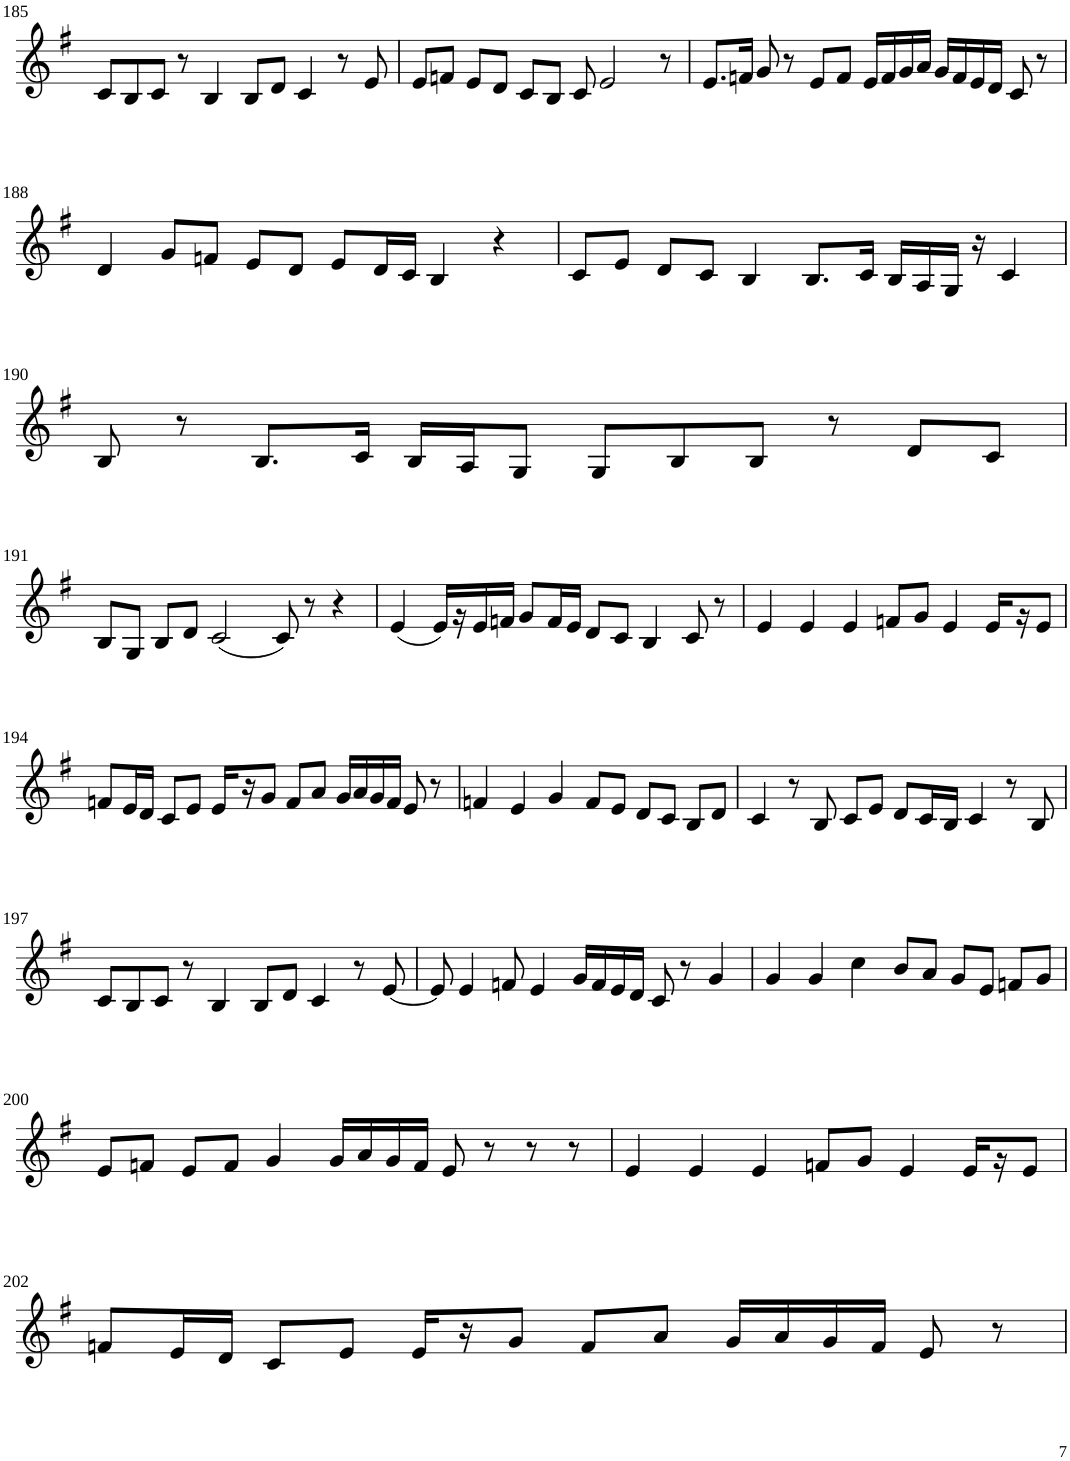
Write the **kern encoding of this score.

**kern
*part1
*staff1
*I"Violin
!!LO:PB:g=z
*clefG2
*k[f#]
*G:
*M6/4
=185
8c/L
8B/
8c/J
8r
4B/
8B/L
8d/J
4c/
8r
8e/
=186
8e/L
8fn/J
8e/L
8d/J
8c/L
8B/J
8c/
2e/
8r
=187
8.e/L
16fn/Jk
8g/
8r
8e/L
8f/J
16e/LL
16f/
16g/
16a/JJ
16g/LL
16f/
16e/
16d/JJ
8c/
8r
!!LO:LB:g=z
=188
4d/
8g/L
8fn/J
8e/L
8d/J
8e/L
16d/L
16c/JJ
4B/
4r
=189
8c/L
8e/J
8d/L
8c/J
4B/
8.B/L
16c/Jk
16B/LL
16A/
16G/JJ
16r
4c/
!!LO:LB:g=z
=190
8B/
8r
8.B/L
16c/Jk
16B/LL
16A/J
8G/J
8G/L
8B/
8B/J
8r
8d/L
8c/J
!!LO:LB:g=z
=191
8B/L
8G/J
8B/L
8d/J
(2c/
8c/)
8r
4r
=192
(4e/
16e/LL)
16r
16e/
16fn/JJ
8g/L
16f/L
16e/JJ
8d/L
8c/J
4B/
8c/
8r
=193
4e/
4e/
4e/
8fn/L
8g/J
4e/
16e/LL
16r
8e/J
!!LO:LB:g=z
=194
8fn/L
16e/L
16d/JJ
8c/L
8e/J
16e/LL
16r
8g/J
8f/L
8a/J
16g/LL
16a/
16g/
16f/JJ
8e/
8r
=195
4fn/
4e/
4g/
8f/L
8e/J
8d/L
8c/J
8B/L
8d/J
=196
4c/
8r
8B/
8c/L
8e/J
8d/L
16c/L
16B/JJ
4c/
8r
8B/
!!LO:LB:g=z
=197
8c/L
8B/
8c/J
8r
4B/
8B/L
8d/J
4c/
8r
[8e/
=198
8e/]
4e/
8fn/
4e/
16g/LL
16f/
16e/
16d/JJ
8c/
8r
4g/
=199
4g/
4g/
4cc\
8b/L
8a/J
8g/L
8e/J
8fn/L
8g/J
!!LO:LB:g=z
=200
8e/L
8fn/J
8e/L
8f/J
4g/
16g/LL
16a/
16g/
16f/JJ
8e/
8r
8r
8r
=201
4e/
4e/
4e/
8fn/L
8g/J
4e/
16e/LL
16r
8e/J
!!LO:LB:g=z
=202
8fn/L
16e/L
16d/JJ
8c/L
8e/J
16e/LL
16r
8g/J
8f/L
8a/J
16g/LL
16a/
16g/
16f/JJ
8e/
8r
=
*-
